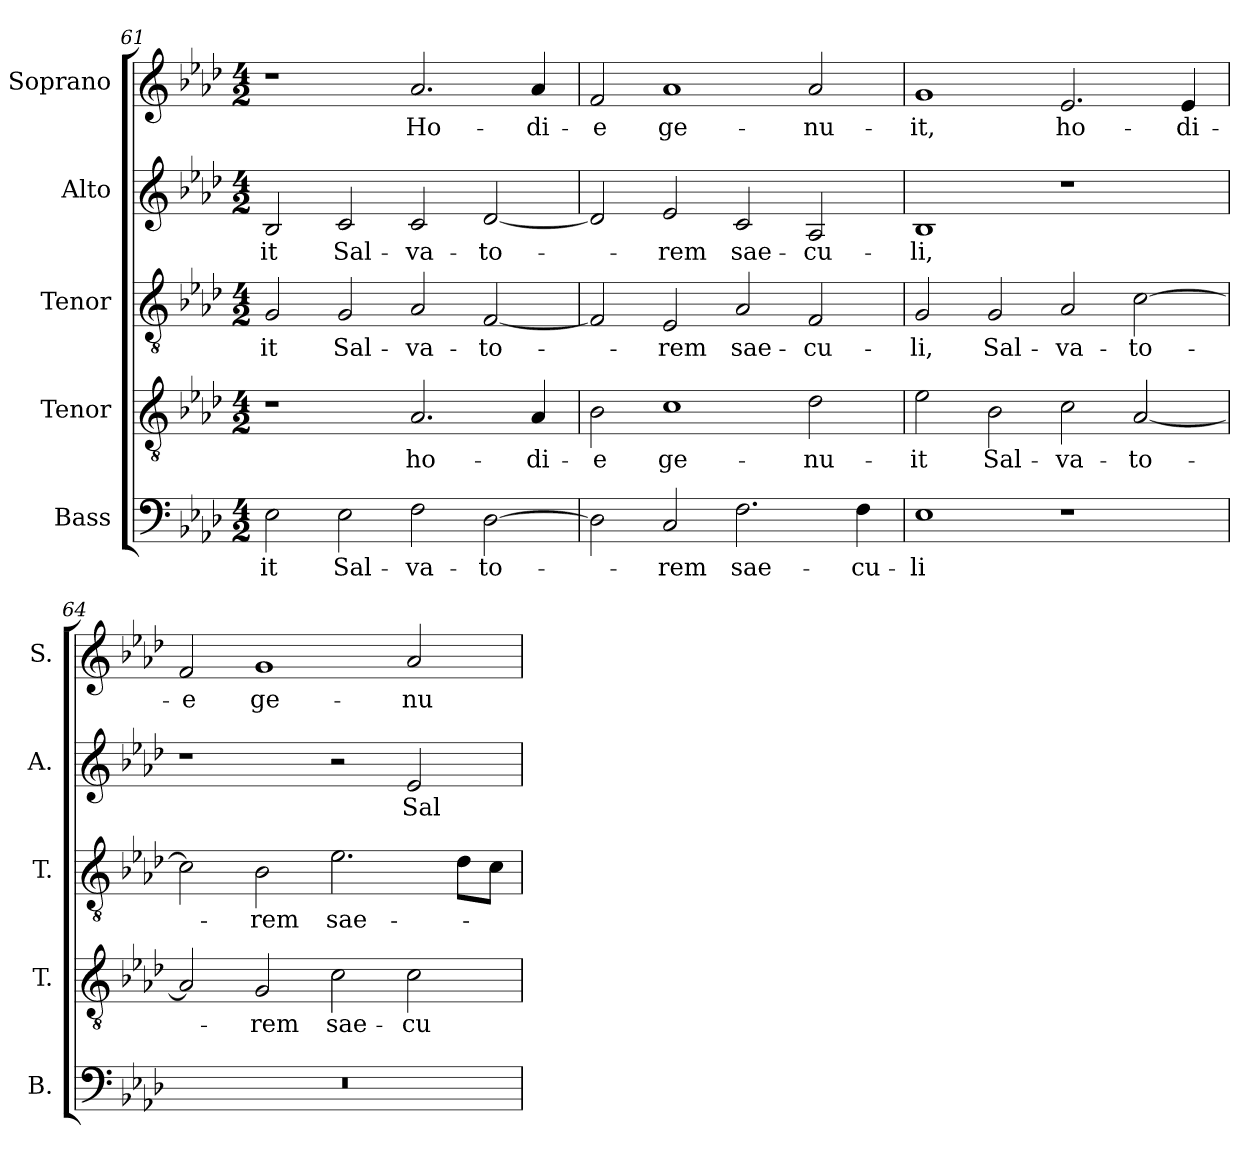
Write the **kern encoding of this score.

**kern	**text	**kern	**text	**kern	**text	**kern	**text	**kern	**text
*part5	*part5	*part4	*part4	*part3	*part3	*part2	*part2	*part1	*part1
*staff5	*staff5	*staff4	*staff4	*staff3	*staff3	*staff2	*staff2	*staff1	*staff1
*I"Bass	*	*I"Tenor	*	*I"Tenor	*	*I"Alto	*	*I"Soprano	*
*I'B.	*	*I'T.	*	*I'T.	*	*I'A.	*	*I'S.	*
*clefF4	*	*clefGv2	*	*clefGv2	*	*clefG2	*	*clefG2	*
*	*	*ITrd7c12	*	*ITrd7c12	*	*	*	*	*
*k[b-e-a-d-]	*	*k[b-e-a-d-]	*	*k[b-e-a-d-]	*	*k[b-e-a-d-]	*	*k[b-e-a-d-]	*
*A-:	*	*A-:	*	*A-:	*	*A-:	*	*A-:	*
*M4/2	*	*M4/2	*	*M4/2	*	*M4/2	*	*M4/2	*
=61	=61	=61	=61	=61	=61	=61	=61	=61	=61
!	!LO:LY:b:color=#000000	!	!	!	!	!	!	!	!
!	!	!	!	!	!LO:LY:b:color=#000000	!	!	!	!
!	!	!	!	!	!	!	!LO:LY:b:color=#000000	!	!
2E-i\	-it	1r	.	2GGi/	-it	2B-i/	-it	1r	.
!	!LO:LY:b:color=#000000	!	!	!	!	!	!	!	!
!	!	!	!	!	!LO:LY:b:color=#000000	!	!	!	!
!	!	!	!	!	!	!	!LO:LY:b:color=#000000	!	!
2E-i\	Sal-	.	.	2GGi/	Sal-	2ci/	Sal-	.	.
!	!LO:LY:b:color=#000000	!	!	!	!	!	!	!	!
!	!	!	!LO:LY:b:color=#000000	!	!	!	!	!	!
!	!	!	!	!	!LO:LY:b:color=#000000	!	!	!	!
!	!	!	!	!	!	!	!LO:LY:b:color=#000000	!	!
!	!	!	!	!	!	!	!	!	!LO:LY:b:color=#000000
2Fi\	-va-	2.AA-i/	ho-	2AA-i/	-va-	2ci/	-va-	2.a-i/	Ho-
!	!LO:LY:b:color=#000000	!	!	!	!	!	!	!	!
!	!	!	!	!	!LO:LY:b:color=#000000	!	!	!	!
!	!	!	!	!	!	!	!LO:LY:b:color=#000000	!	!
[2D-i\	-to-	.	.	[2FFi/	-to-	[2d-i/	-to-	.	.
!	!	!	!LO:LY:b:color=#000000	!	!	!	!	!	!
!	!	!	!	!	!	!	!	!	!LO:LY:b:color=#000000
.	.	4AA-i/	-di-	.	.	.	.	4a-i/	-di-
=62	=62	=62	=62	=62	=62	=62	=62	=62	=62
!	!	!	!LO:LY:b:color=#000000	!	!	!	!	!	!
!	!	!	!	!	!	!	!	!	!LO:LY:b:color=#000000
2D-i\]	.	2BB-i\	-e	2FFi/]	.	2d-i/]	.	2fi/	-e
!	!LO:LY:b:color=#000000	!	!	!	!	!	!	!	!
!	!	!	!LO:LY:b:color=#000000	!	!	!	!	!	!
!	!	!	!	!	!LO:LY:b:color=#000000	!	!	!	!
!	!	!	!	!	!	!	!LO:LY:b:color=#000000	!	!
!	!	!	!	!	!	!	!	!	!LO:LY:b:color=#000000
2Ci/	-rem	1Ci	ge-	2EE-i/	-rem	2e-i/	-rem	1a-i	ge-
!	!LO:LY:b:color=#000000	!	!	!	!	!	!	!	!
!	!	!	!	!	!LO:LY:b:color=#000000	!	!	!	!
!	!	!	!	!	!	!	!LO:LY:b:color=#000000	!	!
2.Fi\	sae-	.	.	2AA-i/	sae-	2ci/	sae-	.	.
!	!	!	!LO:LY:b:color=#000000	!	!	!	!	!	!
!	!	!	!	!	!LO:LY:b:color=#000000	!	!	!	!
!	!	!	!	!	!	!	!LO:LY:b:color=#000000	!	!
!	!	!	!	!	!	!	!	!	!LO:LY:b:color=#000000
.	.	2D-i\	-nu-	2FFi/	-cu-	2A-i/	-cu-	2a-i/	-nu-
!	!LO:LY:b:color=#000000	!	!	!	!	!	!	!	!
4Fi\	-cu-	.	.	.	.	.	.	.	.
=63	=63	=63	=63	=63	=63	=63	=63	=63	=63
!	!LO:LY:b:color=#000000	!	!	!	!	!	!	!	!
!	!	!	!LO:LY:b:color=#000000	!	!	!	!	!	!
!	!	!	!	!	!LO:LY:b:color=#000000	!	!	!	!
!	!	!	!	!	!	!	!LO:LY:b:color=#000000	!	!
!	!	!	!	!	!	!	!	!	!LO:LY:b:color=#000000
1E-i	-li	2E-i\	-it	2GGi/	-li,	1B-i	-li,	1gi	-it,
!	!	!	!LO:LY:b:color=#000000	!	!	!	!	!	!
!	!	!	!	!	!LO:LY:b:color=#000000	!	!	!	!
.	.	2BB-i\	Sal-	2GGi/	Sal-	.	.	.	.
!	!	!	!LO:LY:b:color=#000000	!	!	!	!	!	!
!	!	!	!	!	!LO:LY:b:color=#000000	!	!	!	!
!	!	!	!	!	!	!	!	!	!LO:LY:b:color=#000000
1r	.	2Ci\	-va-	2AA-i/	-va-	1r	.	2.e-i/	ho-
!	!	!	!LO:LY:b:color=#000000	!	!	!	!	!	!
!	!	!	!	!	!LO:LY:b:color=#000000	!	!	!	!
.	.	[2AA-i/	-to-	[2Ci\	-to-	.	.	.	.
!	!	!	!	!	!	!	!	!	!LO:LY:b:color=#000000
.	.	.	.	.	.	.	.	4e-i/	-di-
=64	=64	=64	=64	=64	=64	=64	=64	=64	=64
!LO:N:vis=1	!	!	!	!	!	!	!	!	!
!	!	!	!	!	!	!	!	!	!LO:LY:b:color=#000000
0r	.	2AA-i/]	.	2Ci\]	.	1r	.	2fi/	-e
!	!	!	!LO:LY:b:color=#000000	!	!	!	!	!	!
!	!	!	!	!	!LO:LY:b:color=#000000	!	!	!	!
!	!	!	!	!	!	!	!	!	!LO:LY:b:color=#000000
.	.	2GGi/	-rem	2BB-i\	-rem	.	.	1gi	ge-
!	!	!	!LO:LY:b:color=#000000	!	!	!	!	!	!
!	!	!	!	!	!LO:LY:b:color=#000000	!	!	!	!
.	.	2Ci\	sae-	2.E-i\	sae-	2r	.	.	.
!	!	!	!LO:LY:b:color=#000000	!	!	!	!	!	!
!	!	!	!	!	!	!	!LO:LY:b:color=#000000	!	!
!	!	!	!	!	!	!	!	!	!LO:LY:b:color=#000000
.	.	2Ci\	-cu-	.	.	2e-i/	Sal-	2a-i/	-nu-
.	.	.	.	8D-i\L	.	.	.	.	.
.	.	.	.	8Ci\J	.	.	.	.	.
=	=	=	=	=	=	=	=	=	=
*-	*-	*-	*-	*-	*-	*-	*-	*-	*-
